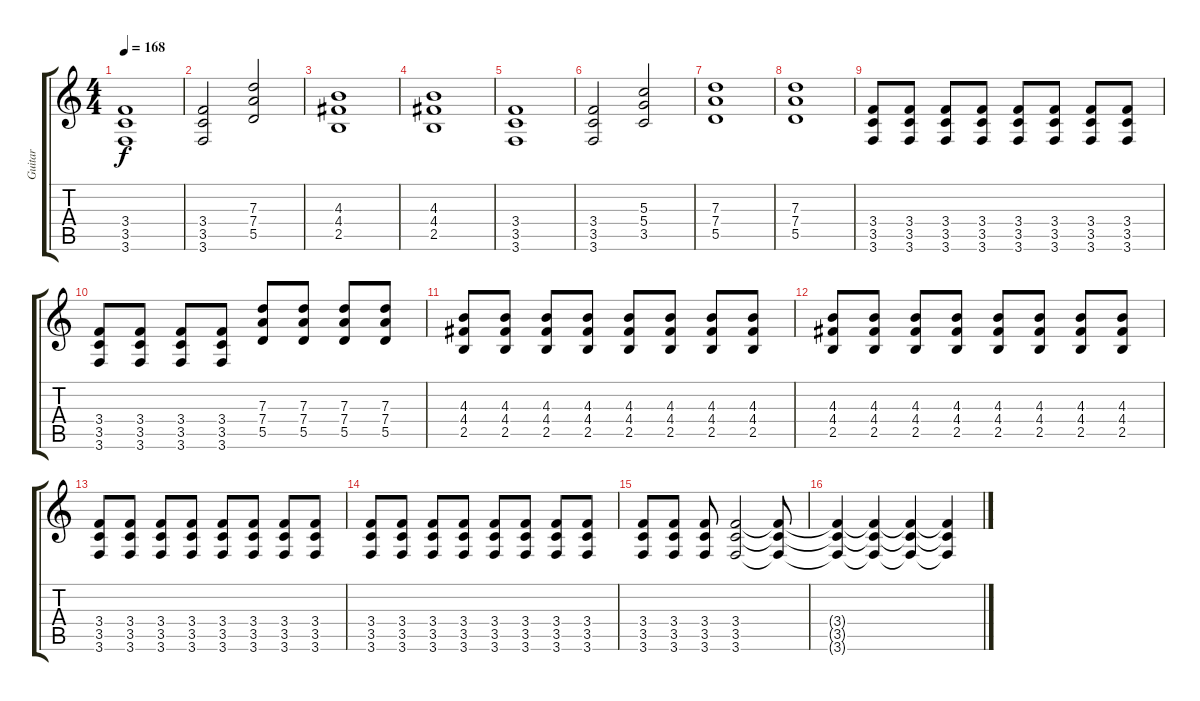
\track ("Guitar" "Guitar") {instrument distortionguitar}
\staff {score tabs}
\tuning (E4 B3 G3 D3 A2 D2) {hide}
\ts (4 4)
\tempo 168
\clef g2
\ks c
(3.4 3.5 3.6).1{dy f} |
(3.4 3.5 3.6).2 (7.3 7.4 5.5).2 |
(4.3 4.4 2.5).1 |
(4.3 4.4 2.5).1 |
(3.4 3.5 3.6).1 |
(3.4 3.5 3.6).2 (5.3 5.4 3.5).2 |
(7.3 7.4 5.5).1 |
(7.3 7.4 5.5).1 |
(3.4 3.5 3.6).8 (3.4 3.5 3.6).8 (3.4 3.5 3.6).8 (3.4 3.5 3.6).8 (3.4 3.5 3.6).8 (3.4 3.5 3.6).8 (3.4 3.5 3.6).8 (3.4 3.5 3.6).8 |
(3.4 3.5 3.6).8 (3.4 3.5 3.6).8 (3.4 3.5 3.6).8 (3.4 3.5 3.6).8 (7.3 7.4 5.5).8 (7.3 7.4 5.5).8 (7.3 7.4 5.5).8 (7.3 7.4 5.5).8 |
(4.3 4.4 2.5).8 (4.3 4.4 2.5).8 (4.3 4.4 2.5).8 (4.3 4.4 2.5).8 (4.3 4.4 2.5).8 (4.3 4.4 2.5).8 (4.3 4.4 2.5).8 (4.3 4.4 2.5).8 |
(4.3 4.4 2.5).8 (4.3 4.4 2.5).8 (4.3 4.4 2.5).8 (4.3 4.4 2.5).8 (4.3 4.4 2.5).8 (4.3 4.4 2.5).8 (4.3 4.4 2.5).8 (4.3 4.4 2.5).8 |
(3.4 3.5 3.6).8 (3.4 3.5 3.6).8 (3.4 3.5 3.6).8 (3.4 3.5 3.6).8 (3.4 3.5 3.6).8 (3.4 3.5 3.6).8 (3.4 3.5 3.6).8 (3.4 3.5 3.6).8 |
(3.4 3.5 3.6).8 (3.4 3.5 3.6).8 (3.4 3.5 3.6).8 (3.4 3.5 3.6).8 (3.4 3.5 3.6).8 (3.4 3.5 3.6).8 (3.4 3.5 3.6).8 (3.4 3.5 3.6).8 |
(3.4 3.5 3.6).8 (3.4 3.5 3.6).8 (3.4 3.5 3.6).8 (3.4 3.5 3.6).2 (3.4{t} 3.5{t} 3.6{t}).8 |
(3.4{t} 3.5{t} 3.6{t}).4 (3.4{t} 3.5{t} 3.6{t}).4 (3.4{t} 3.5{t} 3.6{t}).4 (3.4{t} 3.5{t} 3.6{t}).4
